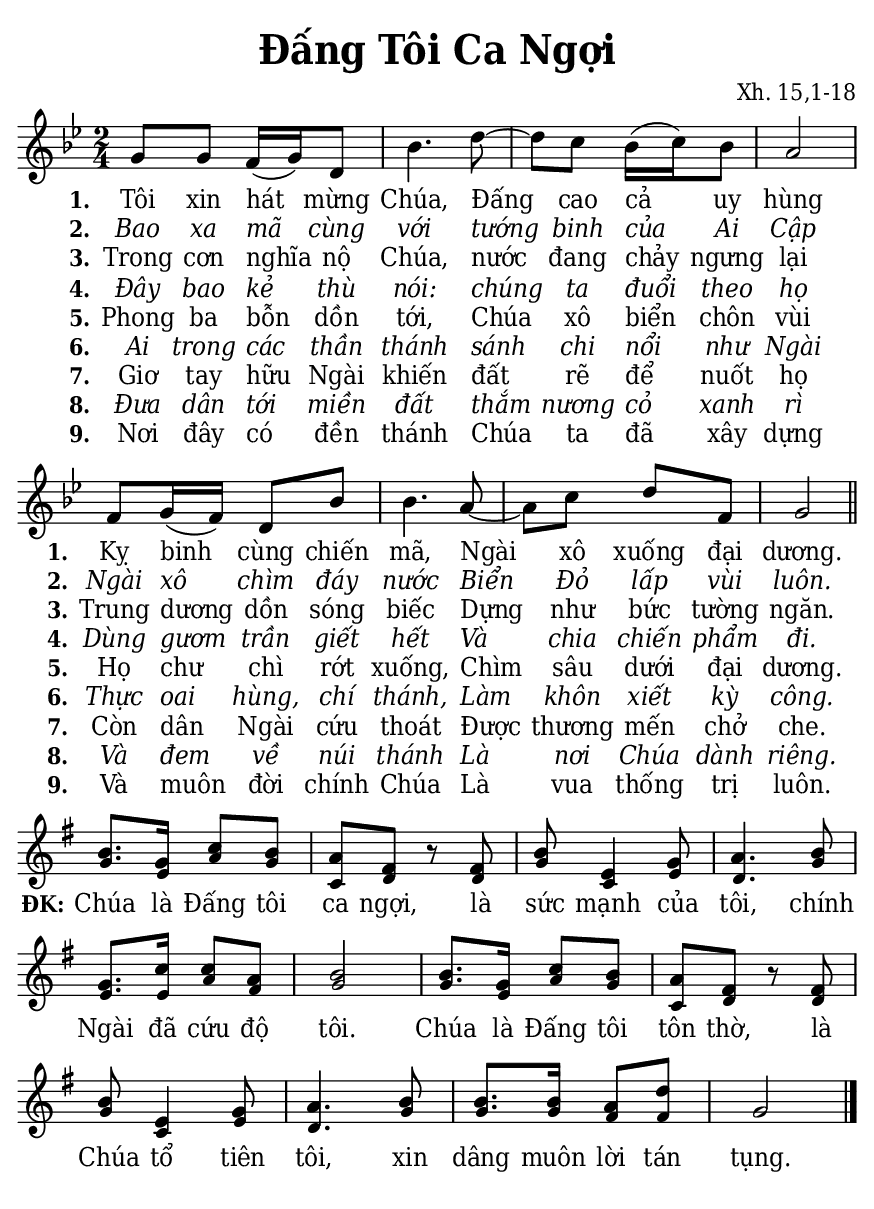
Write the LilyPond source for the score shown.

% Cài đặt chung\
\version "2.22.1"
\include "english.ly"

\header {
  title = \markup { \fontsize #1 "Đấng Tôi Ca Ngợi" }
  composer = "Xh. 15,1-18"
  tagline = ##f
}

% mã nguồn cho những chức năng chưa hỗ trợ trong phiên bản lilypond hiện tại
% cung cấp bởi cộng đồng lilypond khi gửi email đến lilypond-user@gnu.org
% Đổi kích thước nốt cho bè phụ
notBePhu =
#(define-music-function (font-size music) (number? ly:music?)
   (for-some-music
     (lambda (m)
       (if (music-is-of-type? m 'rhythmic-event)
           (begin
             (set! (ly:music-property m 'tweaks)
                   (cons `(font-size . ,font-size)
                         (ly:music-property m 'tweaks)))
             #t)
           #f))
     music)
   music)

% in số phiên khúc trên mỗi dòng
#(define (add-grob-definition grob-name grob-entry)
     (set! all-grob-descriptions
           (cons ((@@ (lily) completize-grob-entry)
                  (cons grob-name grob-entry))
                 all-grob-descriptions)))

#(add-grob-definition
    'StanzaNumberSpanner
    `((direction . ,LEFT)
      (font-series . bold)
      (padding . 1.0)
      (side-axis . ,X)
      (stencil . ,ly:text-interface::print)
      (X-offset . ,ly:side-position-interface::x-aligned-side)
      (Y-extent . ,grob::always-Y-extent-from-stencil)
      (meta . ((class . Spanner)
               (interfaces . (font-interface
                              side-position-interface
                              stanza-number-interface
                              text-interface))))))

\layout {
    \context {
      \Global
      \grobdescriptions #all-grob-descriptions
    }
    \context {
      \Score
      \remove Stanza_number_align_engraver
      \consists
        #(lambda (context)
           (let ((texts '())
                 (syllables '()))
             (make-engraver
              (acknowledgers
               ((stanza-number-interface engraver grob source-engraver)
                  (set! texts (cons grob texts)))
               ((lyric-syllable-interface engraver grob source-engraver)
                  (set! syllables (cons grob syllables))))
              ((stop-translation-timestep engraver)
                 (for-each
                  (lambda (text)
                    (for-each
                     (lambda (syllable)
                       (ly:pointer-group-interface::add-grob
                        text
                        'side-support-elements
                        syllable))
                     syllables))
                  texts)
                 (set! syllables '())))))
    }
    \context {
      \Lyrics
      \remove Stanza_number_engraver
      \consists
        #(lambda (context)
           (let ((text #f)
                 (last-stanza #f))
             (make-engraver
              ((process-music engraver)
                 (let ((stanza (ly:context-property context 'stanza #f)))
                   (if (and stanza (not (equal? stanza last-stanza)))
                       (let ((column (ly:context-property context
'currentCommandColumn)))
                         (set! last-stanza stanza)
                         (if text
                             (ly:spanner-set-bound! text RIGHT column))
                         (set! text (ly:engraver-make-grob engraver
'StanzaNumberSpanner '()))
                         (ly:grob-set-property! text 'text stanza)
                         (ly:spanner-set-bound! text LEFT column)))))
              ((finalize engraver)
                 (if text
                     (let ((column (ly:context-property context
'currentCommandColumn)))
                       (ly:spanner-set-bound! text RIGHT column)))))))
      \override StanzaNumberSpanner.horizon-padding = 10000
    }
}

stanzaReminderOff =
  \temporary \override StanzaNumberSpanner.after-line-breaking =
     #(lambda (grob)
        ;; Can be replaced with (not (first-broken-spanner? grob)) in 2.23.
        (if (let ((siblings (ly:spanner-broken-into (ly:grob-original grob))))
              (and (pair? siblings)
                   (not (eq? grob (car siblings)))))
            (ly:grob-suicide! grob)))

stanzaReminderOn = \undo \stanzaReminderOff
% kết thúc mã nguồn

% Nhạc phiên khúc
nhacPhienKhucSop = \relative c'' {
  g8 g f16 (g) d8 |
  bf'4. d8 ~ |
  d c bf16 (c) bf8 |
  a2 |
  f8 g16 (f) d8 bf' |
  bf4. a8 ~ |
  a c d f, |
  g2 \bar "||"
  
  \set Staff.explicitKeySignatureVisibility = #end-of-line-invisible
  \set Staff.printKeyCancellation = ##f
  \key g \major
  b8. g16 c8 b |
  a fs r fs |
  b e,4 g8 |
  a4. b8 |
  g8. c16 c8 a |
  b2 |
  b8. g16 c8 b |
  a fs r fs |
  b e,4 g8 |
  a4. b8 |
  b8. b16 a8 d |
  g,2 \bar "|."
}

nhacPhienKhucAlto = \relative c'' {
  R2*8
  
  \set Staff.explicitKeySignatureVisibility = #end-of-line-invisible
  \set Staff.printKeyCancellation = ##f
  \key g \major
  g8. e16 a8 g |
  c, d r d |
  g c,4 e8 |
  d4. g8 |
  e8. e16 a8 fs |
  g2 |
  g8. e16 a8 g |
  c, d r d |
  g c,4 e8 |
  d4. g8 |
  g8. g16 fs8 fs |
  g2
}

% Lời phiên khúc
loiPhienKhucSop = \lyrics {
  <<
    {
      \set stanza = "1."
      Tôi xin hát mừng Chúa,
      Đấng cao cả uy hùng
      Kỵ binh cùng chiến mã,
      Ngài xô xuống đại dương.
    }
    \new Lyrics {
	    \set associatedVoice = "beSop"
	    \set stanza = "2."
      \override Lyrics.LyricText.font-shape = #'italic
	    Bao xa mã cùng với
	    tướng binh của Ai Cập
	    Ngài xô chìm đáy nước
	    Biển Đỏ lấp vùi luôn.
    }
    \new Lyrics {
	    \set associatedVoice = "beSop"
	    \set stanza = "3."
	    Trong cơn nghĩa nộ Chúa,
	    nước đang chảy ngưng lại
	    Trung dương dồn sóng biếc
	    Dựng như bức tường ngăn.
    }
    \new Lyrics {
	    \set associatedVoice = "beSop"
	    \set stanza = "4."
      \override Lyrics.LyricText.font-shape = #'italic
	    Đây bao kẻ thù nói:
	    chúng ta đuổi theo họ
	    Dùng gươm trần giết hết
	    Và chia chiến phẩm đi.
    }
    \new Lyrics {
	    \set associatedVoice = "beSop"
	    \set stanza = "5."
	    Phong ba bỗn dồn tới,
	    Chúa xô biển chôn vùi
	    Họ chư chì rớt xuống,
	    Chìm sâu dưới đại dương.
    }
    \new Lyrics {
	    \set associatedVoice = "beSop"
	    \set stanza = "6."
      \override Lyrics.LyricText.font-shape = #'italic
	    Ai trong các thần thánh
	    sánh chi nổi như Ngài
	    Thực oai hùng, chí thánh,
	    Làm khôn xiết kỳ công.
    }
    \new Lyrics {
	    \set associatedVoice = "beSop"
	    \set stanza = "7."
	    Giơ tay hữu Ngài
	    khiến đất rẽ để nuốt họ
	    Còn dân Ngài cứu thoát
	    Được thương mến chở che.
    }
    \new Lyrics {
	    \set associatedVoice = "beSop"
	    \set stanza = "8."
      \override Lyrics.LyricText.font-shape = #'italic
	    Đưa dân tới miền đất
	    thắm nương cỏ xanh rì
	    Và đem về núi thánh
	    Là nơi Chúa dành riêng.
    }
    \new Lyrics {
	    \set associatedVoice = "beSop"
	    \set stanza = "9."
	    Nơi đây có đền thánh Chúa
	    ta đã xây dựng
	    Và muôn đời chính Chúa
	    Là vua thống trị luôn.
    }
  >>
  \stanzaReminderOff
  \set stanza = "ĐK:"
  Chúa là Đấng tôi ca ngợi,
  là sức mạnh của tôi,
  chính Ngài đã cứu độ tôi.
  Chúa là Đấng tôi tôn thờ,
  là Chúa tổ tiên tôi,
  xin dâng muôn lời tán tụng.
}

% Dàn trang
\paper {
  #(set-paper-size "a5")
  top-margin = 3\mm
  bottom-margin = 3\mm
  left-margin = 3\mm
  right-margin = 3\mm
  indent = #0
  #(define fonts
	 (make-pango-font-tree "Deja Vu Serif Condensed"
	 		       "Deja Vu Serif Condensed"
			       "Deja Vu Serif Condensed"
			       (/ 20 20)))
  print-page-number = ##f
  system-system-spacing = #'((basic-distance . 0.1) (padding . 2))
  page-count = 1
}

TongNhip = {
  \key bf \major \time 2/4
  \set Timing.beamExceptions = #'()
  \set Timing.baseMoment = #(ly:make-moment 1/4)
}

\score {
  \new ChoirStaff <<
    \new Staff \with {
        \consists "Merge_rests_engraver"
        printPartCombineTexts = ##f
      }
      <<
      \new Voice \TongNhip \partCombine 
        \nhacPhienKhucSop
        \notBePhu -1 { \nhacPhienKhucAlto }
      \new NullVoice = beSop \nhacPhienKhucSop
      \new Lyrics \lyricsto beSop \loiPhienKhucSop
      >>
  >>
  \layout {
    \override Lyrics.LyricSpace.minimum-distance = #1
    \override Score.BarNumber.break-visibility = ##(#f #f #f)
    \override Score.SpacingSpanner.uniform-stretching = ##t
  } 
}
